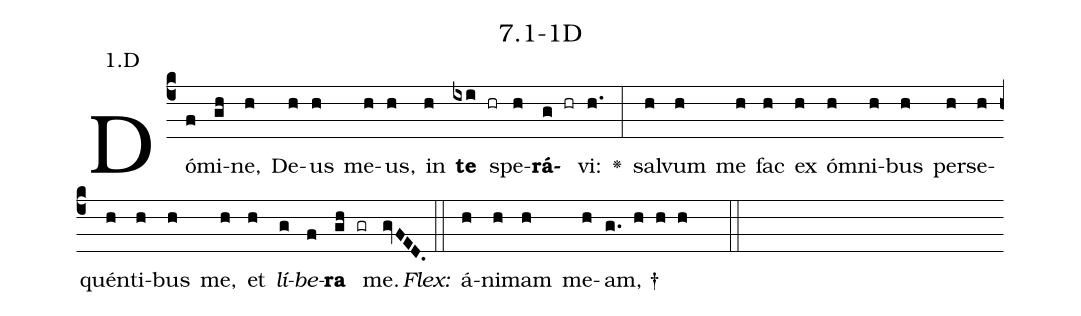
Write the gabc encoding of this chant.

name: 7.1-1D;
annotation: 1.D;
%%
(c4)Dó(f)mi(gh)ne,(h) De(h)us(h) me(h)us,(h) in(h) <b>te</b>(ixi hr) spe(h)<b>rá</b>(g hr)vi:(h.) <v>\greheightstar</v>(:) sal(h)vum(h) me(h) fac(h) ex(h) óm(h)ni(h)bus(h) per(h)se(h)quén(h)ti(h)bus(h) me,(h) et(h) <i>lí</i>(g)<i>be</i>(f)<b>ra</b>(gh gr) me.(gvFED.) (::)
<i>Flex:</i>()  á(h)ni(h)mam(h) me(h)am, †(g. h h h  ::)

%E(h) u(h) o(g) u(f) a(gh) e.(gvFED.) (::)
